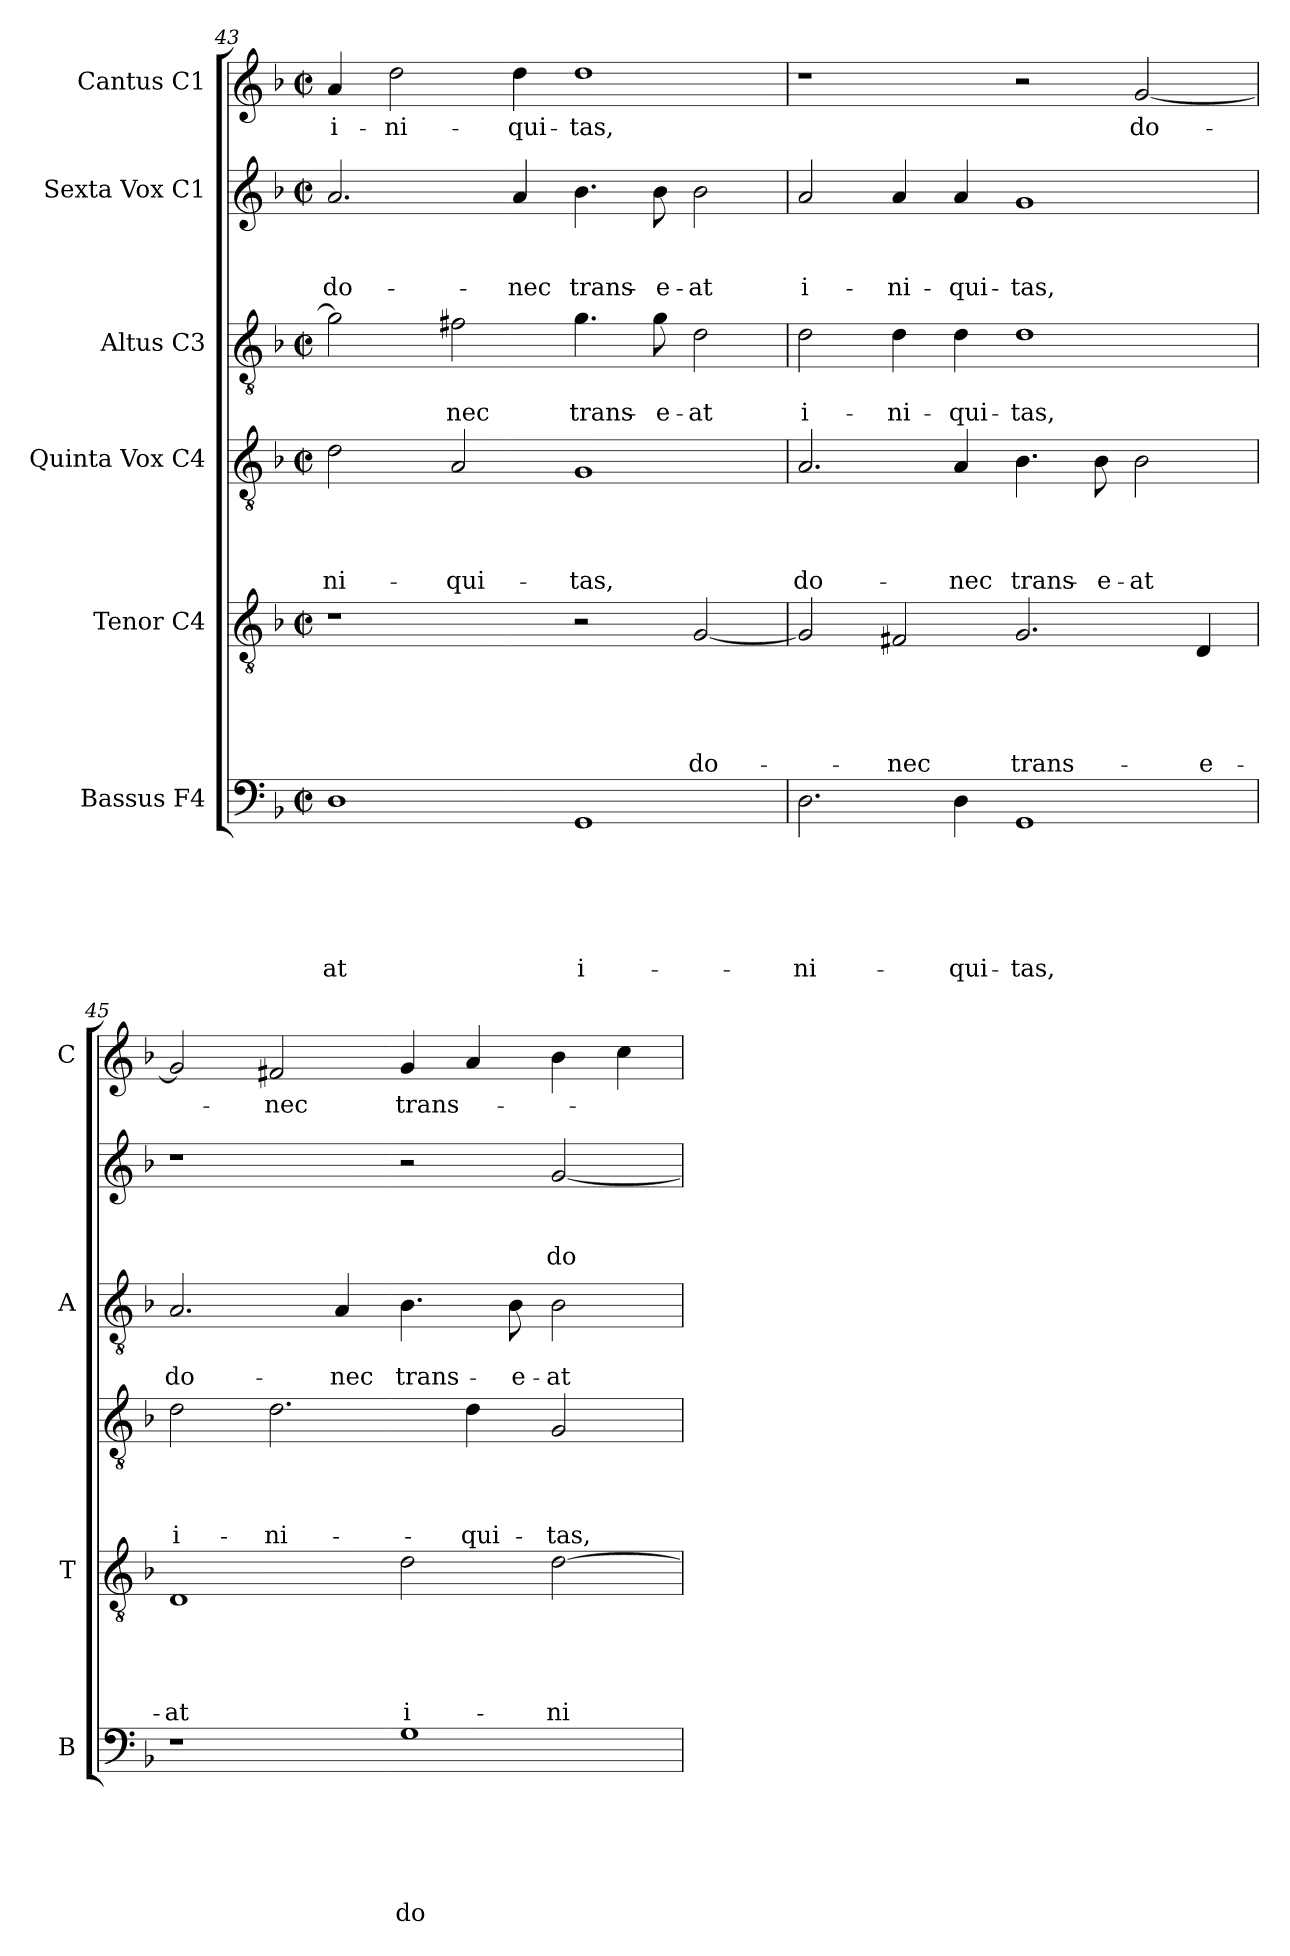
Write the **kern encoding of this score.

**kern	**text	**text	**text	**text	**text	**text	**kern	**text	**text	**text	**text	**text	**kern	**text	**text	**text	**text	**kern	**text	**text	**kern	**text	**text	**text	**kern	**text
*part6	*part6	*part6	*part6	*part6	*part6	*part6	*part5	*part5	*part5	*part5	*part5	*part5	*part4	*part4	*part4	*part4	*part4	*part3	*part3	*part3	*part2	*part2	*part2	*part2	*part1	*part1
*staff6	*staff6	*staff6	*staff6	*staff6	*staff6	*staff6	*staff5	*staff5	*staff5	*staff5	*staff5	*staff5	*staff4	*staff4	*staff4	*staff4	*staff4	*staff3	*staff3	*staff3	*staff2	*staff2	*staff2	*staff2	*staff1	*staff1
*I"Bassus F4	*	*	*	*	*	*	*I"Tenor C4	*	*	*	*	*	*I"Quinta Vox C4	*	*	*	*	*I"Altus C3	*	*	*I"Sexta Vox C1	*	*	*	*I"Cantus C1	*
*I'B	*	*	*	*	*	*	*I'T	*	*	*	*	*	*	*	*	*	*	*I'A	*	*	*	*	*	*	*I'C	*
*clefF4	*	*	*	*	*	*	*clefGv2	*	*	*	*	*	*clefGv2	*	*	*	*	*clefGv2	*	*	*clefG2	*	*	*	*clefG2	*
*k[b-]	*	*	*	*	*	*	*k[b-]	*	*	*	*	*	*k[b-]	*	*	*	*	*k[b-]	*	*	*k[b-]	*	*	*	*k[b-]	*
*F:	*	*	*	*	*	*	*F:	*	*	*	*	*	*F:	*	*	*	*	*F:	*	*	*F:	*	*	*	*F:	*
*M2/2	*	*	*	*	*	*	*M2/2	*	*	*	*	*	*M2/2	*	*	*	*	*M2/2	*	*	*M2/2	*	*	*	*M2/2	*
*met(c|)	*	*	*	*	*	*	*met(c|)	*	*	*	*	*	*met(c|)	*	*	*	*	*met(c|)	*	*	*met(c|)	*	*	*	*met(c|)	*
=43	=43	=43	=43	=43	=43	=43	=43	=43	=43	=43	=43	=43	=43	=43	=43	=43	=43	=43	=43	=43	=43	=43	=43	=43	=43	=43
!	!	!	!	!	!	!LO:LY:b	!	!	!	!	!	!	!	!	!	!	!LO:LY:b	!	!	!	!	!	!	!LO:LY:b	!	!LO:LY:b
1D	.	.	.	.	.	-at	1r	.	.	.	.	.	2d\	.	.	.	-ni-	2g\]	.	.	2.a/	.	.	do-	4a/	i-
!	!	!	!	!	!	!	!	!	!	!	!	!	!	!	!	!	!	!	!	!	!	!	!	!	!	!LO:LY:b
.	.	.	.	.	.	.	.	.	.	.	.	.	.	.	.	.	.	.	.	.	.	.	.	.	2dd\	-ni-
!	!	!	!	!	!	!	!	!	!	!	!	!	!	!	!	!	!LO:LY:b	!	!	!LO:LY:b	!	!	!	!	!	!
.	.	.	.	.	.	.	.	.	.	.	.	.	2A/	.	.	.	-qui-	2f#X\	.	-nec	.	.	.	.	.	.
!	!	!	!	!	!	!	!	!	!	!	!	!	!	!	!	!	!	!	!	!	!	!	!	!LO:LY:b	!	!LO:LY:b
.	.	.	.	.	.	.	.	.	.	.	.	.	.	.	.	.	.	.	.	.	4a/	.	.	-nec	4dd\	-qui-
!	!	!	!	!	!	!LO:LY:b	!	!	!	!	!	!	!	!	!	!	!LO:LY:b	!	!	!LO:LY:b	!	!	!	!LO:LY:b	!	!LO:LY:b
1GG	.	.	.	.	.	i-	2r	.	.	.	.	.	1G	.	.	.	-tas,	4.g\	.	trans-	4.b-\	.	.	trans-	1dd	-tas,
!	!	!	!	!	!	!	!	!	!	!	!	!	!	!	!	!	!	!	!	!LO:LY:b	!	!	!	!LO:LY:b	!	!
.	.	.	.	.	.	.	.	.	.	.	.	.	.	.	.	.	.	8g\	.	-e-	8b-\	.	.	-e-	.	.
!	!	!	!	!	!	!	!	!	!	!	!	!LO:LY:b	!	!	!	!	!	!	!	!LO:LY:b	!	!	!	!LO:LY:b	!	!
.	.	.	.	.	.	.	[2G/	.	.	.	.	do-	.	.	.	.	.	2d\	.	-at	2b-\	.	.	-at	.	.
=44	=44	=44	=44	=44	=44	=44	=44	=44	=44	=44	=44	=44	=44	=44	=44	=44	=44	=44	=44	=44	=44	=44	=44	=44	=44	=44
!	!	!	!	!	!	!LO:LY:b	!	!	!	!	!	!	!	!	!	!	!LO:LY:b	!	!	!LO:LY:b	!	!	!	!LO:LY:b	!	!
2.D\	.	.	.	.	.	-ni-	2G/]	.	.	.	.	.	2.A/	.	.	.	do-	2d\	.	i-	2a/	.	.	i-	1r	.
!	!	!	!	!	!	!	!	!	!	!	!	!LO:LY:b	!	!	!	!	!	!	!	!LO:LY:b	!	!	!	!LO:LY:b	!	!
.	.	.	.	.	.	.	2F#X/	.	.	.	.	-nec	.	.	.	.	.	4d\	.	-ni-	4a/	.	.	-ni-	.	.
!	!	!	!	!	!	!LO:LY:b	!	!	!	!	!	!	!	!	!	!	!LO:LY:b	!	!	!LO:LY:b	!	!	!	!LO:LY:b	!	!
4D\	.	.	.	.	.	-qui-	.	.	.	.	.	.	4A/	.	.	.	-nec	4d\	.	-qui-	4a/	.	.	-qui-	.	.
!	!	!	!	!	!	!LO:LY:b	!	!	!	!	!	!LO:LY:b	!	!	!	!	!LO:LY:b	!	!	!LO:LY:b	!	!	!	!LO:LY:b	!	!
1GG	.	.	.	.	.	-tas,	2.G/	.	.	.	.	trans-	4.B-\	.	.	.	trans-	1d	.	-tas,	1g	.	.	-tas,	2r	.
!	!	!	!	!	!	!	!	!	!	!	!	!	!	!	!	!	!LO:LY:b	!	!	!	!	!	!	!	!	!
.	.	.	.	.	.	.	.	.	.	.	.	.	8B-\	.	.	.	-e-	.	.	.	.	.	.	.	.	.
!	!	!	!	!	!	!	!	!	!	!	!	!	!	!	!	!	!LO:LY:b	!	!	!	!	!	!	!	!	!LO:LY:b
.	.	.	.	.	.	.	.	.	.	.	.	.	2B-\	.	.	.	-at	.	.	.	.	.	.	.	[2g/	do-
!	!	!	!	!	!	!	!	!	!	!	!	!LO:LY:b	!	!	!	!	!	!	!	!	!	!	!	!	!	!
.	.	.	.	.	.	.	4D/	.	.	.	.	-e-	.	.	.	.	.	.	.	.	.	.	.	.	.	.
!!LO:LB:g=z
=45	=45	=45	=45	=45	=45	=45	=45	=45	=45	=45	=45	=45	=45	=45	=45	=45	=45	=45	=45	=45	=45	=45	=45	=45	=45	=45
!	!	!	!	!	!	!	!	!	!	!	!	!LO:LY:b	!	!	!	!	!LO:LY:b	!	!	!LO:LY:b	!	!	!	!	!	!
1r	.	.	.	.	.	.	1D	.	.	.	.	-at	2d\	.	.	.	i-	2.A/	.	do-	1r	.	.	.	2g/]	.
!	!	!	!	!	!	!	!	!	!	!	!	!	!	!	!	!	!LO:LY:b	!	!	!	!	!	!	!	!	!LO:LY:b
.	.	.	.	.	.	.	.	.	.	.	.	.	2.d\	.	.	.	-ni-	.	.	.	.	.	.	.	2f#X/	-nec
!	!	!	!	!	!	!	!	!	!	!	!	!	!	!	!	!	!	!	!	!LO:LY:b	!	!	!	!	!	!
.	.	.	.	.	.	.	.	.	.	.	.	.	.	.	.	.	.	4A/	.	-nec	.	.	.	.	.	.
!	!	!	!	!	!	!LO:LY:b	!	!	!	!	!	!LO:LY:b	!	!	!	!	!	!	!	!LO:LY:b	!	!	!	!	!	!LO:LY:b
1G	.	.	.	.	.	do-	2d\	.	.	.	.	i-	.	.	.	.	.	4.B-\	.	trans-	2r	.	.	.	4g/	trans-
!	!	!	!	!	!	!	!	!	!	!	!	!	!	!	!	!	!LO:LY:b	!	!	!	!	!	!	!	!	!
.	.	.	.	.	.	.	.	.	.	.	.	.	4d\	.	.	.	-qui-	.	.	.	.	.	.	.	4a/	.
!	!	!	!	!	!	!	!	!	!	!	!	!	!	!	!	!	!	!	!	!LO:LY:b	!	!	!	!	!	!
.	.	.	.	.	.	.	.	.	.	.	.	.	.	.	.	.	.	8B-\	.	-e-	.	.	.	.	.	.
!	!	!	!	!	!	!	!	!	!	!	!	!LO:LY:b	!	!	!	!	!LO:LY:b	!	!	!LO:LY:b	!	!	!	!LO:LY:b	!	!
.	.	.	.	.	.	.	[2d\	.	.	.	.	-ni-	2G/	.	.	.	-tas,	2B-\	.	-at	[2g/	.	.	do-	4b-\	.
.	.	.	.	.	.	.	.	.	.	.	.	.	.	.	.	.	.	.	.	.	.	.	.	.	4cc\	.
=	=	=	=	=	=	=	=	=	=	=	=	=	=	=	=	=	=	=	=	=	=	=	=	=	=	=
*-	*-	*-	*-	*-	*-	*-	*-	*-	*-	*-	*-	*-	*-	*-	*-	*-	*-	*-	*-	*-	*-	*-	*-	*-	*-	*-
